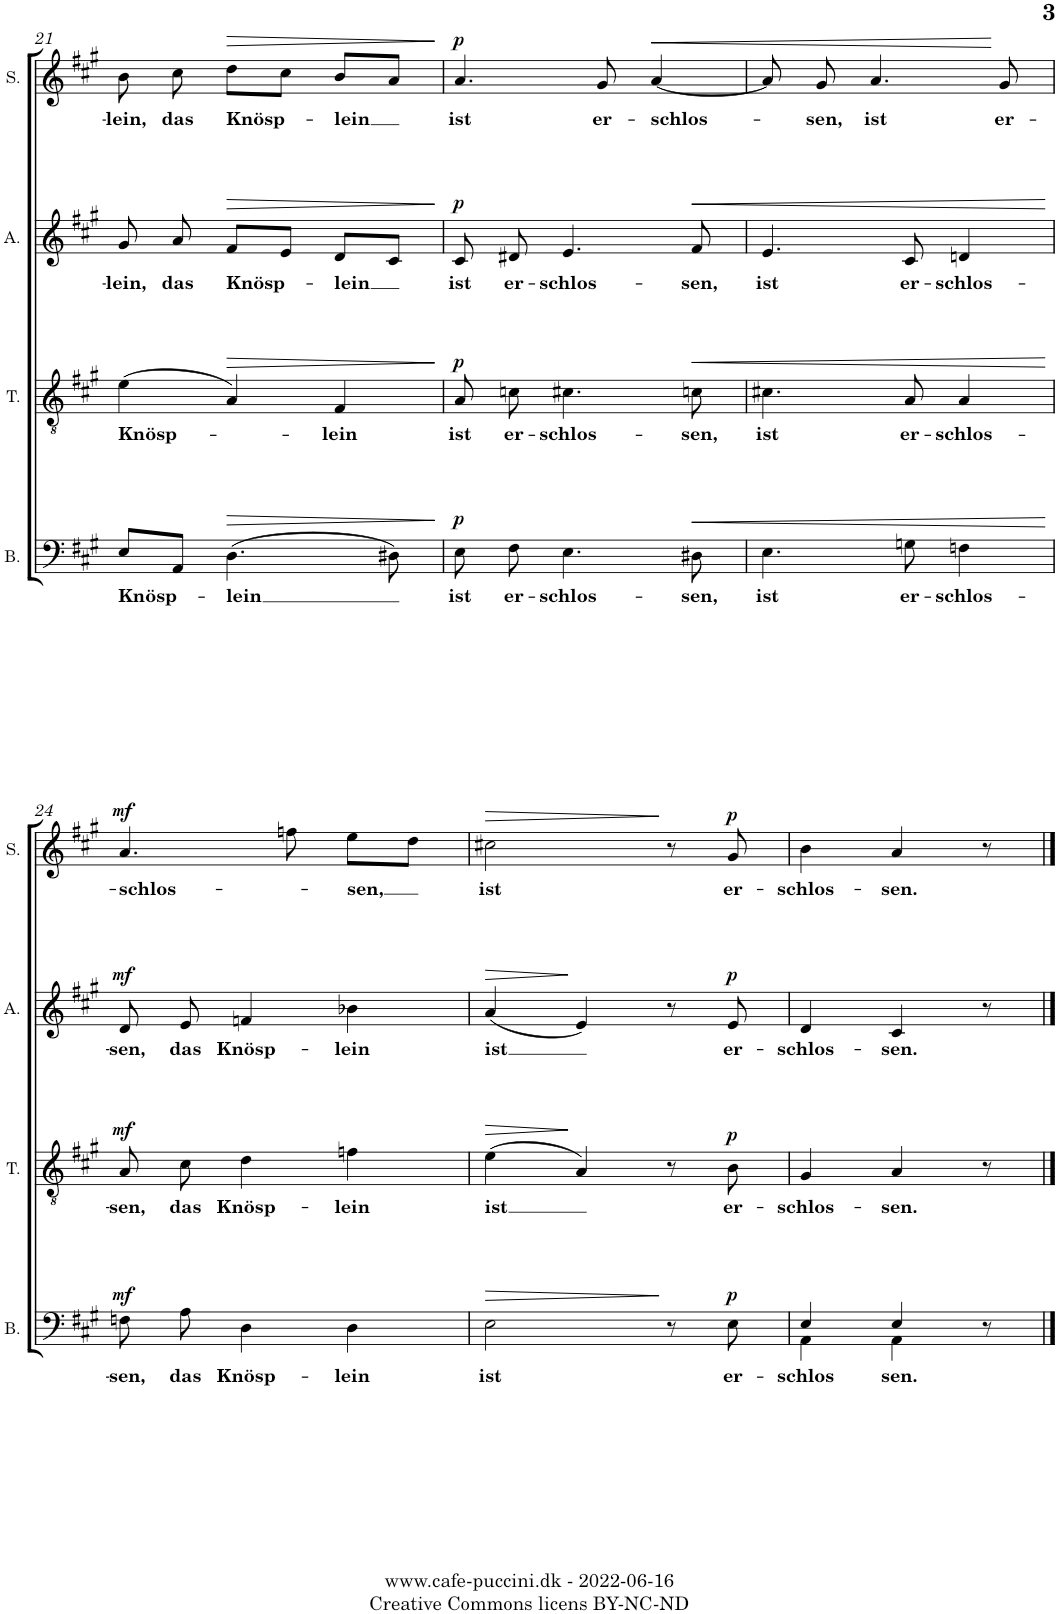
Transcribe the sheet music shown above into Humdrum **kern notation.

**kern	**text	**dynam	**kern	**text	**dynam	**kern	**text	**dynam	**kern	**text	**dynam
*part4	*part4	*part4	*part3	*part3	*part3	*part2	*part2	*part2	*part1	*part1	*part1
*staff4	*staff4	*staff4	*staff3	*staff3	*staff3	*staff2	*staff2	*staff2	*staff1	*staff1	*staff1
*I"Bass	*	*	*I"Tenor	*	*	*I"Alto	*	*	*I"Soprano	*	*
*I'B.	*	*	*I'T.	*	*	*I'A.	*	*	*I'S.	*	*
!!LO:PB:g=z
*clefF4	*	*	*clefGv2	*	*	*clefG2	*	*	*clefG2	*	*
*k[f#c#g#]	*	*	*k[f#c#g#]	*	*	*k[f#c#g#]	*	*	*k[f#c#g#]	*	*
*A:	*	*	*A:	*	*	*A:	*	*	*A:	*	*
*M3/4	*	*	*M3/4	*	*	*M3/4	*	*	*M3/4	*	*
=21	=21	=21	=21	=21	=21	=21	=21	=21	=21	=21	=21
!	!LO:LY:b	!	!	!LO:LY:b	!	!	!LO:LY:b	!	!	!LO:LY:b	!
8E/L	Knösp-	.	(>4e\	Knösp-	.	8g#/	-lein,	.	8b\	-lein,	.
!	!	!	!	!	!	!	!LO:LY:b	!	!	!LO:LY:b	!
8AA/J	.	.	.	.	.	8a/	das	.	8cc#\	das	.
!	!LO:LY:b	!LO:HP:b	!	!	!LO:HP:b	!	!LO:LY:b	!LO:HP:b	!	!LO:LY:b	!LO:HP:b
(>4.D\	-lein	>	4A/)	.	>	8f#/L	Knösp-	>	8dd\L	Knösp-	>
.	.	.	.	.	.	8e/J	.	.	8cc#\J	.	.
!	!	!	!	!LO:LY:b	!	!	!LO:LY:b	!	!	!LO:LY:b	!
.	.	.	4F#/	-lein	.	8d/L	-lein	.	8b/L	-lein	.
8D#X\)	.	.	.	.	.	8c#/J	.	.	8a/J	.	.
.	.	]	.	.	]	.	.	]	.	.	]
=22	=22	=22	=22	=22	=22	=22	=22	=22	=22	=22	=22
!	!LO:LY:b	!LO:DY:a	!	!LO:LY:b	!LO:DY:a	!	!LO:LY:b	!LO:DY:a	!	!LO:LY:b	!LO:DY:a
8E\	ist	p	8A\L	ist	p	8c#/	ist	p	4.a/	ist	p
!	!LO:LY:b	!	!	!LO:LY:b	!	!	!LO:LY:b	!	!	!	!
8F#\	er-	.	8cn\J	er-	.	8d#X/	er-	.	.	.	.
!	!LO:LY:b	!	!	!LO:LY:b	!	!	!LO:LY:b	!	!	!	!
4.E\	-schlos-	.	4.c#X\	-schlos-	.	4.e/	-schlos-	.	.	.	.
!	!	!	!	!	!	!	!	!	!	!LO:LY:b	!
.	.	.	.	.	.	.	.	.	8g#/	er-	.
!	!	!	!	!	!	!	!	!	!	!LO:LY:b	!LO:HP:b
.	.	.	.	.	.	.	.	.	[4a/	-schlos-	<
!	!LO:LY:b	!LO:HP:b	!	!LO:LY:b	!LO:HP:b	!	!LO:LY:b	!LO:HP:b	!	!	!
8D#X\	-sen,	<	8cn\	-sen,	<	8f#/	-sen,	<	.	.	.
=23	=23	=23	=23	=23	=23	=23	=23	=23	=23	=23	=23
!	!LO:LY:b	!	!	!LO:LY:b	!	!	!LO:LY:b	!	!	!	!
4.E\	ist	.	4.c#X\	ist	.	4.e/	ist	.	8a/]	.	.
!	!	!	!	!	!	!	!	!	!	!LO:LY:b	!
.	.	.	.	.	.	.	.	.	8g#/	-sen,	.
!	!	!	!	!	!	!	!	!	!	!LO:LY:b	!
.	.	.	.	.	.	.	.	.	4.a/	ist	.
!	!LO:LY:b	!	!	!LO:LY:b	!	!	!LO:LY:b	!	!	!	!
8Gn\	er-	.	8A/	er-	.	8c#/	er-	.	.	.	.
!	!LO:LY:b	!	!	!LO:LY:b	!	!	!LO:LY:b	!	!	!	!
4Fn\	-schlos-	.	4A/	-schlos-	.	4dn/	-schlos-	.	.	.	.
!	!	!	!	!	!	!	!	!	!	!LO:LY:b	!
.	.	.	.	.	.	.	.	.	8g#/	er-	[
.	.	[	.	.	[	.	.	[	.	.	.
!!LO:LB:g=z
=24	=24	=24	=24	=24	=24	=24	=24	=24	=24	=24	=24
!	!LO:LY:b	!LO:DY:a	!	!LO:LY:b	!LO:DY:a	!	!LO:LY:b	!LO:DY:a	!	!LO:LY:b	!LO:DY:a
8Fn\	-sen,	mf	8A\L	-sen,	mf	8d/	-sen,	mf	4.a/	-schlos-	mf
!	!LO:LY:b	!	!	!LO:LY:b	!	!	!LO:LY:b	!	!	!	!
8A\	das	.	8c#\J	das	.	8e/	das	.	.	.	.
!	!LO:LY:b	!	!	!LO:LY:b	!	!	!LO:LY:b	!	!	!	!
4D\	Knösp-	.	4d\	Knösp-	.	4fn/	Knösp-	.	.	.	.
.	.	.	.	.	.	.	.	.	8ffn\	.	.
!	!LO:LY:b	!	!	!LO:LY:b	!	!	!LO:LY:b	!	!	!LO:LY:b	!
4D\	-lein	.	4fn\	-lein	.	4b-X\	-lein	.	8ee\L	-sen,	.
.	.	.	.	.	.	.	.	.	8dd\J	.	.
=25	=25	=25	=25	=25	=25	=25	=25	=25	=25	=25	=25
!	!LO:LY:b	!LO:HP:b	!	!LO:LY:b	!LO:HP:b	!	!LO:LY:b	!LO:HP:b	!	!LO:LY:b	!LO:HP:b
2E\	ist	>	(>4e\	ist	>	(<4a/	ist	>	2cc#X\	ist	>
.	.	.	4A/)	.	]	4e/)	.	]	.	.	.
8r	.	]	8r	.	.	8r	.	.	8r	.	]
!	!LO:LY:b	!LO:DY:a	!	!LO:LY:b	!LO:DY:a	!	!LO:LY:b	!LO:DY:a	!	!LO:LY:b	!LO:DY:a
8E\	er-	p	8B\	er-	p	8e/	er-	p	8g#/	er-	p
=26	=26	=26	=26	=26	=26	=26	=26	=26	=26	=26	=26
!	!LO:LY:b	!	!	!LO:LY:b	!	!	!LO:LY:b	!	!	!LO:LY:b	!
*^	*	*	*	*	*	*	*	*	*	*	*
4E/	4AA\	-schlos-	.	4G#/	-schlos-	.	4d/	-schlos-	.	4b\	-schlos-	.
!	!	!LO:LY:b	!	!	!LO:LY:b	!	!	!LO:LY:b	!	!	!LO:LY:b	!
4E/	4AA\	-sen.	.	4A/	-sen.	.	4c#/	-sen.	.	4a/	-sen.	.
8r	8ryy	.	.	8r	.	.	8r	.	.	8r	.	.
*v	*v	*	*	*	*	*	*	*	*	*	*	*
==	==	==	==	==	==	==	==	==	==	==	==
*-	*-	*-	*-	*-	*-	*-	*-	*-	*-	*-	*-
